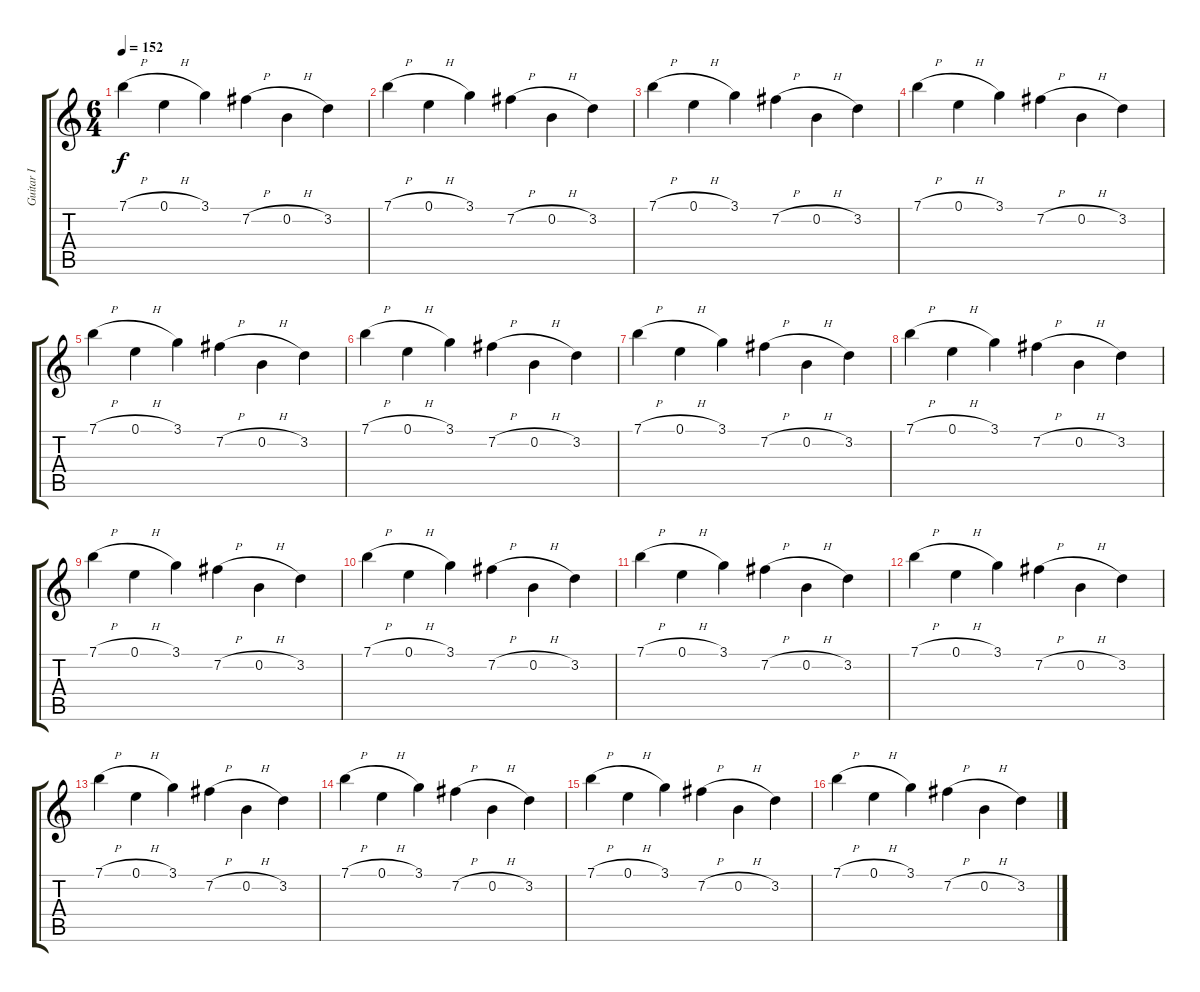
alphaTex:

\track ("Guitar I" "Guitar I") {instrument distortionguitar}
\staff {score tabs}
\tuning (E4 B3 G3 D3 A2 E2) {hide}
\ts (6 4)
\tempo 152
\clef g2
\ks c
7.1{h}.4{dy f} 0.1{h}.4 3.1.4 7.2{h}.4 0.2{h}.4 3.2.4 |
7.1{h}.4 0.1{h}.4 3.1.4 7.2{h}.4 0.2{h}.4 3.2.4 |
7.1{h}.4 0.1{h}.4 3.1.4 7.2{h}.4 0.2{h}.4 3.2.4 |
7.1{h}.4 0.1{h}.4 3.1.4 7.2{h}.4 0.2{h}.4 3.2.4 |
7.1{h}.4 0.1{h}.4 3.1.4 7.2{h}.4 0.2{h}.4 3.2.4 |
7.1{h}.4 0.1{h}.4 3.1.4 7.2{h}.4 0.2{h}.4 3.2.4 |
7.1{h}.4 0.1{h}.4 3.1.4 7.2{h}.4 0.2{h}.4 3.2.4 |
7.1{h}.4 0.1{h}.4 3.1.4 7.2{h}.4 0.2{h}.4 3.2.4 |
7.1{h}.4 0.1{h}.4 3.1.4 7.2{h}.4 0.2{h}.4 3.2.4 |
7.1{h}.4 0.1{h}.4 3.1.4 7.2{h}.4 0.2{h}.4 3.2.4 |
7.1{h}.4 0.1{h}.4 3.1.4 7.2{h}.4 0.2{h}.4 3.2.4 |
7.1{h}.4 0.1{h}.4 3.1.4 7.2{h}.4 0.2{h}.4 3.2.4 |
7.1{h}.4 0.1{h}.4 3.1.4 7.2{h}.4 0.2{h}.4 3.2.4 |
7.1{h}.4 0.1{h}.4 3.1.4 7.2{h}.4 0.2{h}.4 3.2.4 |
7.1{h}.4 0.1{h}.4 3.1.4 7.2{h}.4 0.2{h}.4 3.2.4 |
7.1{h}.4 0.1{h}.4 3.1.4 7.2{h}.4 0.2{h}.4 3.2.4
